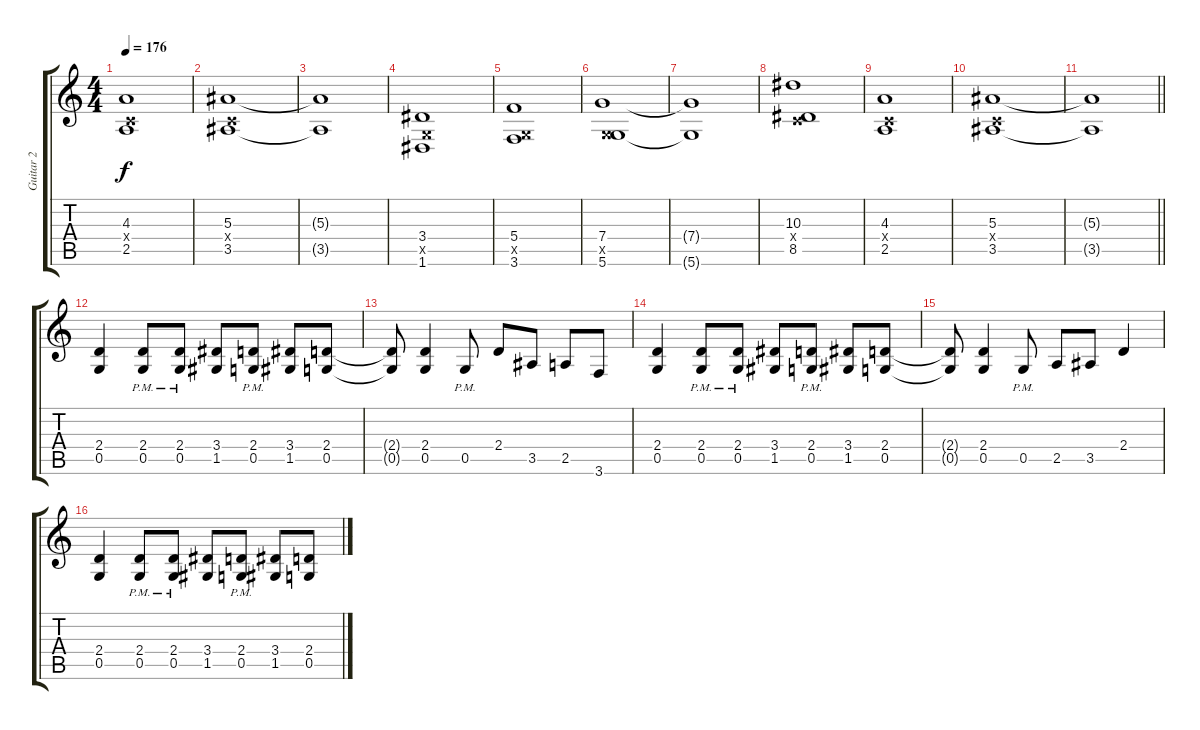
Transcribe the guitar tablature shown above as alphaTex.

\track ("Guitar 2" "Guitar 2") {instrument distortionguitar}
\staff {score tabs}
\tuning (D4 A3 F3 C3 G2 D2) {hide}
\ts (4 4)
\tempo 176
\clef g2
\ks c
(4.3 0.4{x} 2.5).1{dy f} |
(5.3 0.4{x} 3.5).1 |
(5.3{t} 3.5{t}).1 |
(3.4 0.5{x} 1.6).1 |
(5.4 0.5{x} 3.6).1 |
(7.4 0.5{x} 5.6).1 |
(7.4{t} 5.6{t}).1 |
(10.3 0.4{x} 8.5).1 |
(4.3 0.4{x} 2.5).1 |
(5.3 0.4{x} 3.5).1 |
\barLineRight lightlight
(5.3{t} 3.5{t}).1 |
\section ("" "")
(2.4 0.5).4 (2.4{pm} 0.5{pm}).8 (2.4{pm} 0.5{pm}).8 (3.4 1.5).8 (2.4{pm} 0.5{pm}).8 (3.4 1.5).8 (2.4 0.5).8 |
(2.4{t} 0.5{t}).8 (2.4 0.5).4 0.5{pm}.8 2.4.8 3.5.8 2.5.8 3.6.8 |
(2.4 0.5).4 (2.4{pm} 0.5{pm}).8 (2.4{pm} 0.5{pm}).8 (3.4 1.5).8 (2.4{pm} 0.5{pm}).8 (3.4 1.5).8 (2.4 0.5).8 |
(2.4{t} 0.5{t}).8 (2.4 0.5).4 0.5{pm}.8 2.5.8 3.5.8 2.4.4 |
(2.4 0.5).4 (2.4{pm} 0.5{pm}).8 (2.4{pm} 0.5{pm}).8 (3.4 1.5).8 (2.4{pm} 0.5{pm}).8 (3.4 1.5).8 (2.4 0.5).8
